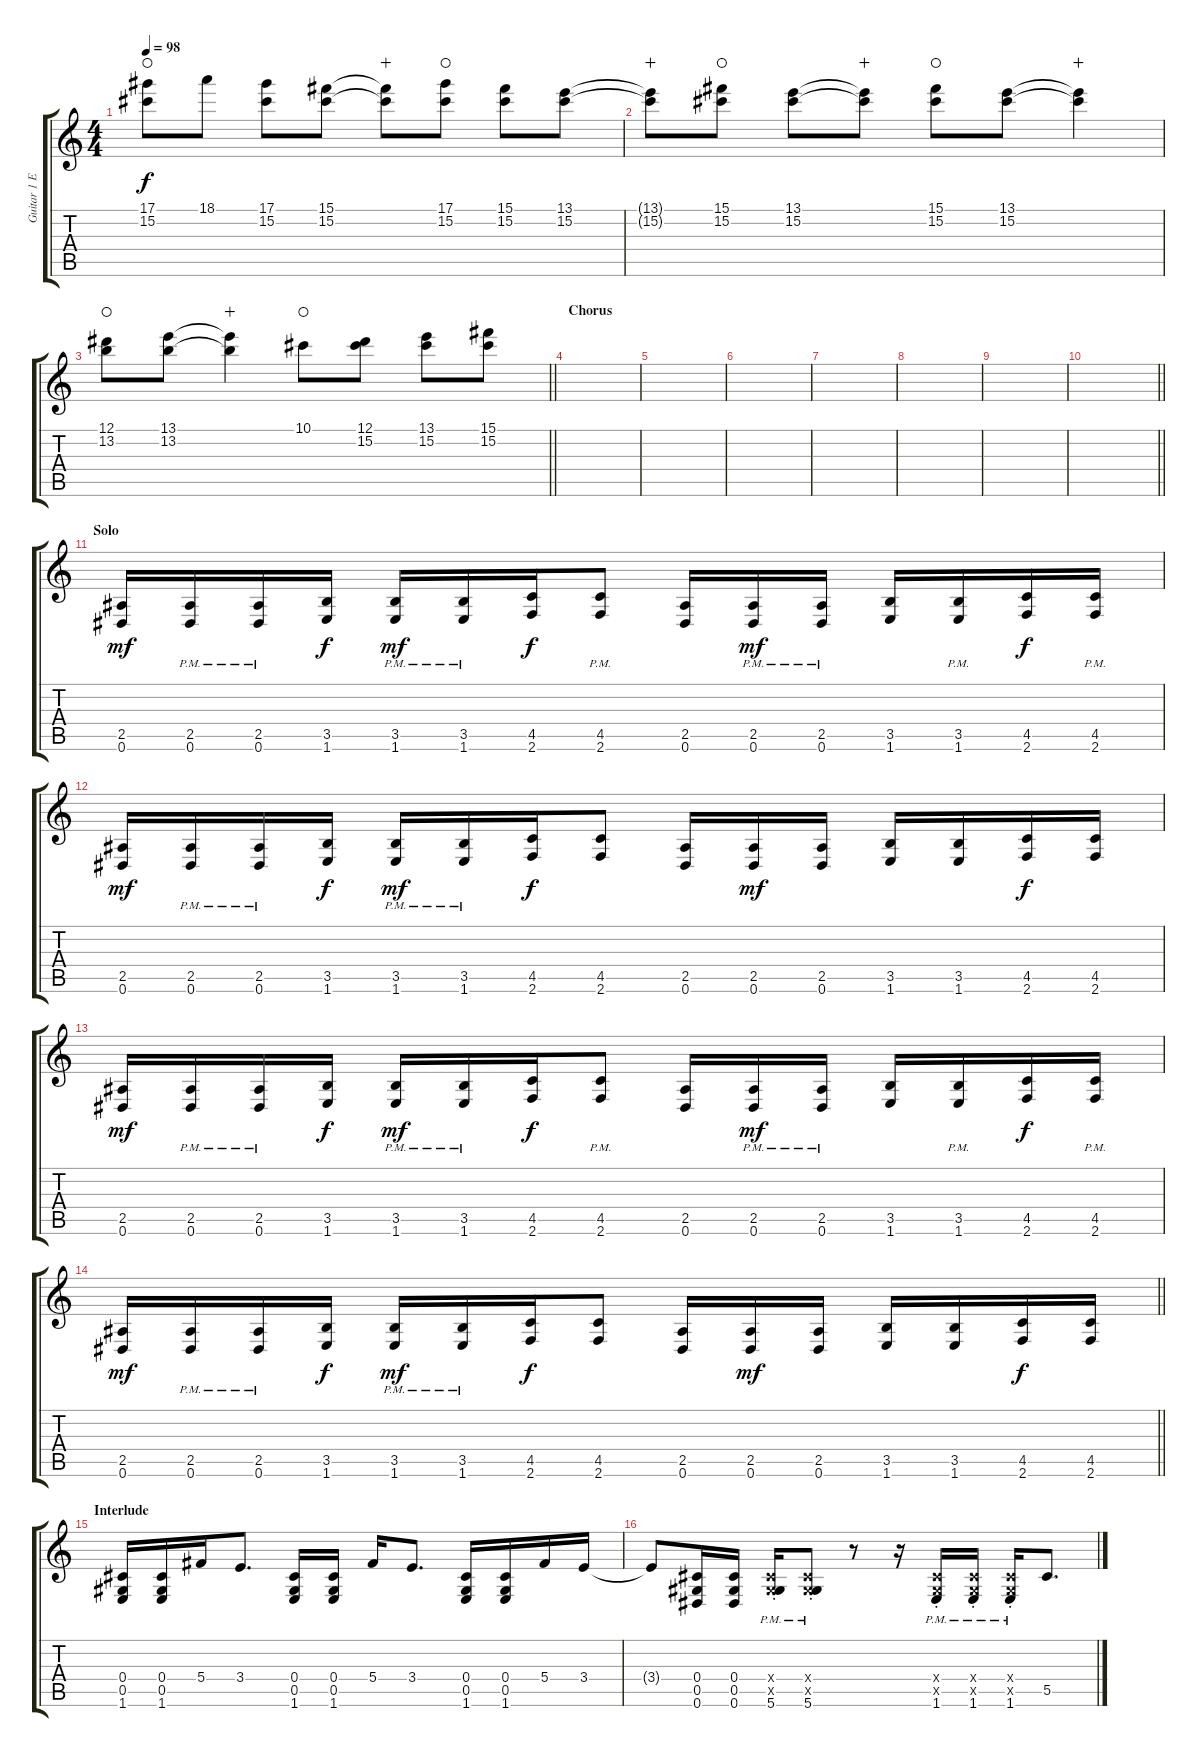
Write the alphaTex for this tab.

\track ("Guitar 1 Effects" "Guitar 1 E") {instrument overdrivenguitar}
\staff {score tabs}
\tuning (Eb4 Bb3 Gb3 Db3 Ab2 Eb2) {hide}
\ts (4 4)
\tempo 98
\clef g2
\ks c
(17.1 15.2).8{dy f waho} 18.1.8 (17.1 15.2).8 (15.1 15.2).8 (15.1{t} 15.2{t}).8{wahc} (17.1 15.2).8{waho} (15.1 15.2).8 (13.1 15.2).8 |
(13.1{t} 15.2{t}).8{wahc} (15.1 15.2).8{waho} (13.1 15.2).8 (13.1{t} 15.2{t}).8{wahc} (15.1 15.2).8{waho} (13.1 15.2).8 (13.1{t} 15.2{t}).4{wahc} |
\barLineRight lightlight
(12.1 13.2).8{waho} (13.1 13.2).8 (13.1{t} 13.2{t}).4{wahc} 10.1.8{waho} (12.1 15.2).8 (13.1 15.2).8 (15.1 15.2).8 |
\section ("" "Chorus")
|
|
|
|
|
|
\barLineRight lightlight
|
\section ("" "Solo")
(2.5 0.6).16{dy mf volume 9} (2.5{pm} 0.6{pm}).16 (2.5{pm} 0.6{pm}).16 (3.5 1.6).16{dy f} (3.5{pm} 1.6{pm}).16{dy mf} (3.5{pm} 1.6{pm}).16 (4.5 2.6).16{dy f} (4.5{pm} 2.6{pm}).8 (2.5 0.6).16 (2.5{pm} 0.6{pm}).16{dy mf} (2.5{pm} 0.6{pm}).16 (3.5 1.6).16 (3.5{pm} 1.6{pm}).16 (4.5 2.6).16{dy f} (4.5{pm} 2.6{pm}).16 |
(2.5 0.6).16{dy mf} (2.5{pm} 0.6{pm}).16 (2.5{pm} 0.6{pm}).16 (3.5 1.6).16{dy f} (3.5{pm} 1.6{pm}).16{dy mf} (3.5{pm} 1.6{pm}).16 (4.5 2.6).16{dy f} (4.5 2.6).8 (2.5 0.6).16 (2.5 0.6).16{dy mf} (2.5 0.6).16 (3.5 1.6).16 (3.5 1.6).16 (4.5 2.6).16{dy f} (4.5 2.6).16 |
(2.5 0.6).16{dy mf} (2.5{pm} 0.6{pm}).16 (2.5{pm} 0.6{pm}).16 (3.5 1.6).16{dy f} (3.5{pm} 1.6{pm}).16{dy mf} (3.5{pm} 1.6{pm}).16 (4.5 2.6).16{dy f} (4.5{pm} 2.6{pm}).8 (2.5 0.6).16 (2.5{pm} 0.6{pm}).16{dy mf} (2.5{pm} 0.6{pm}).16 (3.5 1.6).16 (3.5{pm} 1.6{pm}).16 (4.5 2.6).16{dy f} (4.5{pm} 2.6{pm}).16 |
\barLineRight lightlight
(2.5 0.6).16{dy mf} (2.5{pm} 0.6{pm}).16 (2.5{pm} 0.6{pm}).16 (3.5 1.6).16{dy f} (3.5{pm} 1.6{pm}).16{dy mf} (3.5{pm} 1.6{pm}).16 (4.5 2.6).16{dy f} (4.5 2.6).8 (2.5 0.6).16 (2.5 0.6).16{dy mf} (2.5 0.6).16 (3.5 1.6).16 (3.5 1.6).16 (4.5 2.6).16{dy f} (4.5 2.6).16 |
\section ("" "Interlude")
(0.4 0.5 1.6).16 (0.4 0.5 1.6).16 5.4.16 3.4.8{d} (0.4 0.5 1.6).16 (0.4 0.5 1.6).16 5.4.16 3.4.8{d} (0.4 0.5 1.6).16 (0.4 0.5 1.6).16 5.4.16 3.4.16 |
3.4{t}.8 (0.4 0.5 0.6).16 (0.4 0.5 0.6).16 (0.4{x} 0.5{x} 5.6{pm st}).16 (0.4{x} 0.5{x} 5.6{pm st}).8 r.8 r.16 (0.4{x} 0.5{x} 1.6{pm st}).16 (0.4{x} 0.5{x} 1.6{pm st}).16 (0.4{x} 0.5{x} 1.6{pm st}).16 5.5.8{d}
